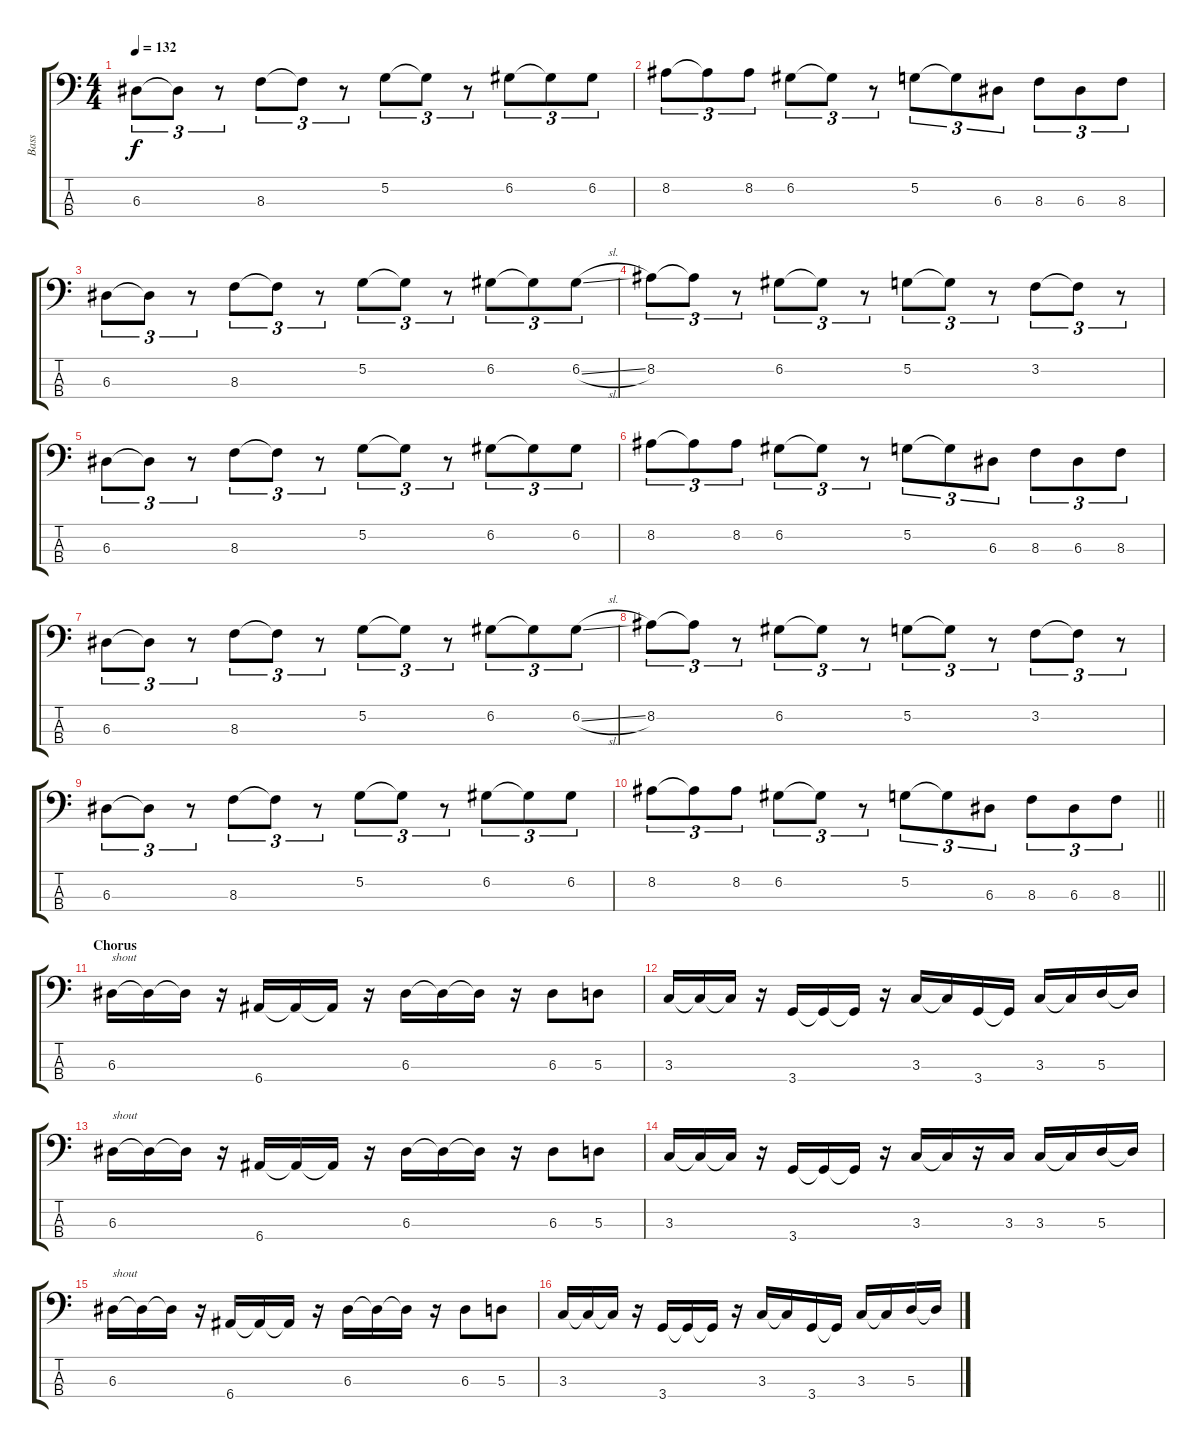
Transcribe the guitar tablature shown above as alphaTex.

\track ("Bass" "Bass") {instrument electricbassfinger}
\staff {score tabs}
\tuning (G2 D2 A1 E1) {hide}
\ts (4 4)
\tempo 132
\clef f4
\ks c
6.3.8{tu (3 2) dy f} 6.3{t}.8{tu (3 2)} r.8{tu (3 2)} 8.3.8{tu (3 2)} 8.3{t}.8{tu (3 2)} r.8{tu (3 2)} 5.2.8{tu (3 2)} 5.2{t}.8{tu (3 2)} r.8{tu (3 2)} 6.2.8{tu (3 2)} 6.2{t}.8{tu (3 2)} 6.2.8{tu (3 2)} |
8.2.8{tu (3 2)} 8.2{t}.8{tu (3 2)} 8.2.8{tu (3 2)} 6.2.8{tu (3 2)} 6.2{t}.8{tu (3 2)} r.8{tu (3 2)} 5.2.8{tu (3 2)} 5.2{t}.8{tu (3 2)} 6.3.8{tu (3 2)} 8.3.8{tu (3 2)} 6.3.8{tu (3 2)} 8.3.8{tu (3 2)} |
6.3.8{tu (3 2)} 6.3{t}.8{tu (3 2)} r.8{tu (3 2)} 8.3.8{tu (3 2)} 8.3{t}.8{tu (3 2)} r.8{tu (3 2)} 5.2.8{tu (3 2)} 5.2{t}.8{tu (3 2)} r.8{tu (3 2)} 6.2.8{tu (3 2)} 6.2{t}.8{tu (3 2)} 6.2{sl}.8{tu (3 2)} |
8.2.8{tu (3 2)} 8.2{t}.8{tu (3 2)} r.8{tu (3 2)} 6.2.8{tu (3 2)} 6.2{t}.8{tu (3 2)} r.8{tu (3 2)} 5.2.8{tu (3 2)} 5.2{t}.8{tu (3 2)} r.8{tu (3 2)} 3.2.8{tu (3 2)} 3.2{t}.8{tu (3 2)} r.8{tu (3 2)} |
6.3.8{tu (3 2)} 6.3{t}.8{tu (3 2)} r.8{tu (3 2)} 8.3.8{tu (3 2)} 8.3{t}.8{tu (3 2)} r.8{tu (3 2)} 5.2.8{tu (3 2)} 5.2{t}.8{tu (3 2)} r.8{tu (3 2)} 6.2.8{tu (3 2)} 6.2{t}.8{tu (3 2)} 6.2.8{tu (3 2)} |
8.2.8{tu (3 2)} 8.2{t}.8{tu (3 2)} 8.2.8{tu (3 2)} 6.2.8{tu (3 2)} 6.2{t}.8{tu (3 2)} r.8{tu (3 2)} 5.2.8{tu (3 2)} 5.2{t}.8{tu (3 2)} 6.3.8{tu (3 2)} 8.3.8{tu (3 2)} 6.3.8{tu (3 2)} 8.3.8{tu (3 2)} |
6.3.8{tu (3 2)} 6.3{t}.8{tu (3 2)} r.8{tu (3 2)} 8.3.8{tu (3 2)} 8.3{t}.8{tu (3 2)} r.8{tu (3 2)} 5.2.8{tu (3 2)} 5.2{t}.8{tu (3 2)} r.8{tu (3 2)} 6.2.8{tu (3 2)} 6.2{t}.8{tu (3 2)} 6.2{sl}.8{tu (3 2)} |
8.2.8{tu (3 2)} 8.2{t}.8{tu (3 2)} r.8{tu (3 2)} 6.2.8{tu (3 2)} 6.2{t}.8{tu (3 2)} r.8{tu (3 2)} 5.2.8{tu (3 2)} 5.2{t}.8{tu (3 2)} r.8{tu (3 2)} 3.2.8{tu (3 2)} 3.2{t}.8{tu (3 2)} r.8{tu (3 2)} |
6.3.8{tu (3 2)} 6.3{t}.8{tu (3 2)} r.8{tu (3 2)} 8.3.8{tu (3 2)} 8.3{t}.8{tu (3 2)} r.8{tu (3 2)} 5.2.8{tu (3 2)} 5.2{t}.8{tu (3 2)} r.8{tu (3 2)} 6.2.8{tu (3 2)} 6.2{t}.8{tu (3 2)} 6.2.8{tu (3 2)} |
\barLineRight lightlight
8.2.8{tu (3 2)} 8.2{t}.8{tu (3 2)} 8.2.8{tu (3 2)} 6.2.8{tu (3 2)} 6.2{t}.8{tu (3 2)} r.8{tu (3 2)} 5.2.8{tu (3 2)} 5.2{t}.8{tu (3 2)} 6.3.8{tu (3 2)} 8.3.8{tu (3 2)} 6.3.8{tu (3 2)} 8.3.8{tu (3 2)} |
\section ("" "Chorus")
6.3.16{txt "shout"} 6.3{t}.16 6.3{t}.16 r.16 6.4.16 6.4{t}.16 6.4{t}.16 r.16 6.3.16 6.3{t}.16 6.3{t}.16 r.16 6.3.8 5.3.8 |
3.3.16 3.3{t}.16 3.3{t}.16 r.16 3.4.16 3.4{t}.16 3.4{t}.16 r.16 3.3.16 3.3{t}.16 3.4.16 3.4{t}.16 3.3.16 3.3{t}.16 5.3.16 5.3{t}.16 |
6.3.16{txt "shout"} 6.3{t}.16 6.3{t}.16 r.16 6.4.16 6.4{t}.16 6.4{t}.16 r.16 6.3.16 6.3{t}.16 6.3{t}.16 r.16 6.3.8 5.3.8 |
3.3.16 3.3{t}.16 3.3{t}.16 r.16 3.4.16 3.4{t}.16 3.4{t}.16 r.16 3.3.16 3.3{t}.16 r.16 3.3.16 3.3.16 3.3{t}.16 5.3.16 5.3{t}.16 |
6.3.16{txt "shout"} 6.3{t}.16 6.3{t}.16 r.16 6.4.16 6.4{t}.16 6.4{t}.16 r.16 6.3.16 6.3{t}.16 6.3{t}.16 r.16 6.3.8 5.3.8 |
3.3.16 3.3{t}.16 3.3{t}.16 r.16 3.4.16 3.4{t}.16 3.4{t}.16 r.16 3.3.16 3.3{t}.16 3.4.16 3.4{t}.16 3.3.16 3.3{t}.16 5.3.16 5.3{t}.16
